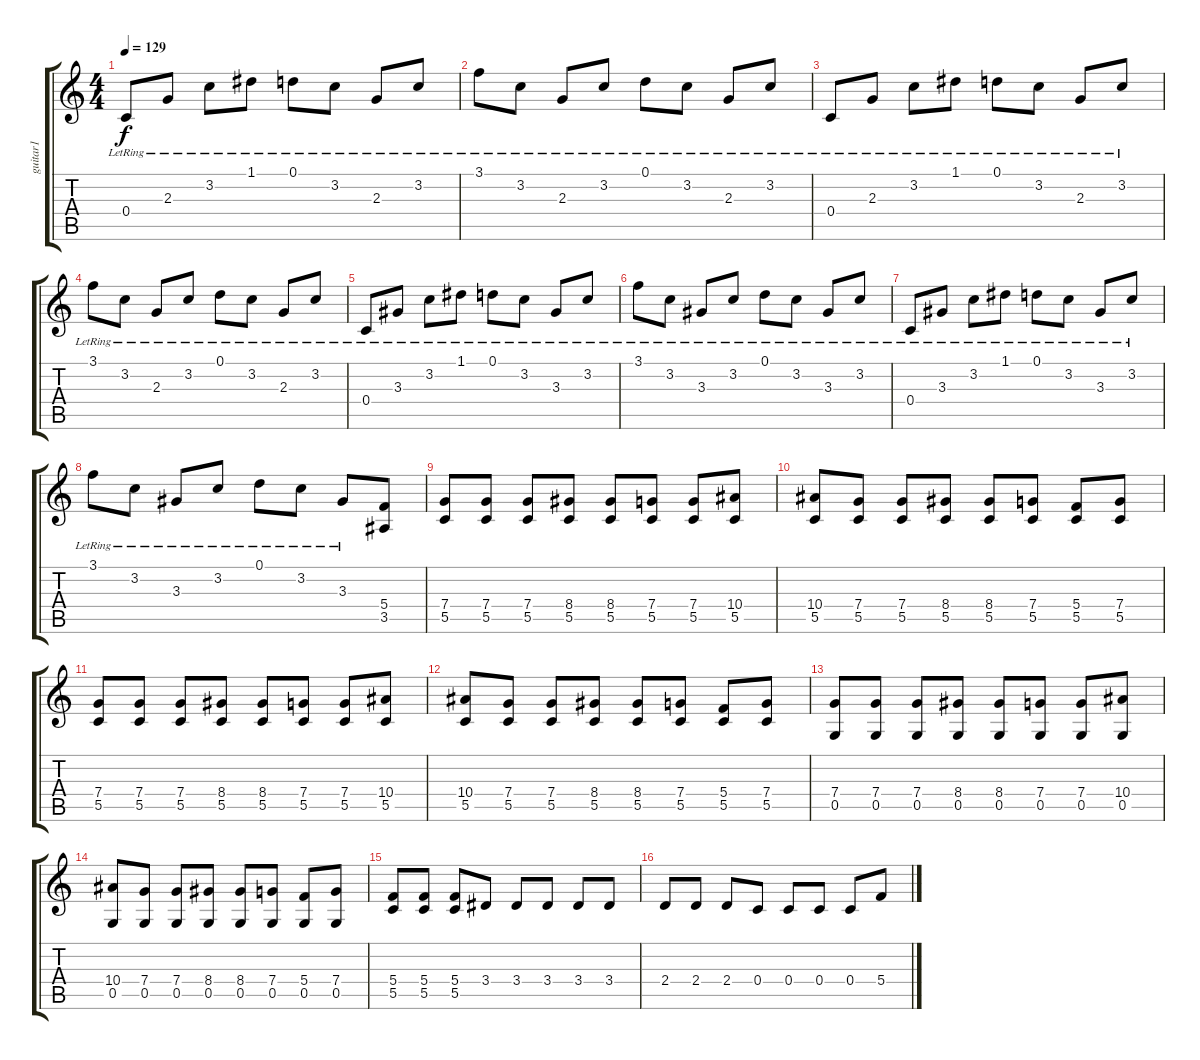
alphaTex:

\track ("guitar1" "guitar1") {instrument overdrivenguitar}
\staff {score tabs}
\tuning (D4 A3 F3 C3 G2 D2) {hide}
\ts (4 4)
\tempo 129
\clef g2
\ks c
0.4{lr}.8{dy f instrument acousticguitarsteel} 2.3{lr}.8 3.2{lr}.8 1.1{lr}.8 0.1{lr}.8 3.2{lr}.8 2.3{lr}.8 3.2{lr}.8 |
3.1{lr}.8 3.2{lr}.8 2.3{lr}.8 3.2{lr}.8 0.1{lr}.8 3.2{lr}.8 2.3{lr}.8 3.2{lr}.8 |
0.4{lr}.8 2.3{lr}.8 3.2{lr}.8 1.1{lr}.8 0.1{lr}.8 3.2{lr}.8 2.3{lr}.8 3.2{lr}.8 |
3.1{lr}.8 3.2{lr}.8 2.3{lr}.8 3.2{lr}.8 0.1{lr}.8 3.2{lr}.8 2.3{lr}.8 3.2{lr}.8 |
0.4{lr}.8 3.3{lr}.8 3.2{lr}.8 1.1{lr}.8 0.1{lr}.8 3.2{lr}.8 3.3{lr}.8 3.2{lr}.8 |
3.1{lr}.8 3.2{lr}.8 3.3{lr}.8 3.2{lr}.8 0.1{lr}.8 3.2{lr}.8 3.3{lr}.8 3.2{lr}.8 |
0.4{lr}.8 3.3{lr}.8 3.2{lr}.8 1.1{lr}.8 0.1{lr}.8 3.2{lr}.8 3.3{lr}.8 3.2{lr}.8 |
3.1{lr}.8 3.2{lr}.8 3.3{lr}.8 3.2{lr}.8 0.1{lr}.8 3.2{lr}.8 3.3{lr}.8 (5.4 3.5).8{volume 16 instrument distortionguitar} |
(7.4 5.5).8 (7.4 5.5).8 (7.4 5.5).8 (8.4 5.5).8 (8.4 5.5).8 (7.4 5.5).8 (7.4 5.5).8 (10.4 5.5).8 |
(10.4 5.5).8 (7.4 5.5).8 (7.4 5.5).8 (8.4 5.5).8 (8.4 5.5).8 (7.4 5.5).8 (5.4 5.5).8 (7.4 5.5).8 |
(7.4 5.5).8 (7.4 5.5).8 (7.4 5.5).8 (8.4 5.5).8 (8.4 5.5).8 (7.4 5.5).8 (7.4 5.5).8 (10.4 5.5).8 |
(10.4 5.5).8 (7.4 5.5).8 (7.4 5.5).8 (8.4 5.5).8 (8.4 5.5).8 (7.4 5.5).8 (5.4 5.5).8 (7.4 5.5).8 |
(7.4 0.5).8 (7.4 0.5).8 (7.4 0.5).8 (8.4 0.5).8 (8.4 0.5).8 (7.4 0.5).8 (7.4 0.5).8 (10.4 0.5).8 |
(10.4 0.5).8 (7.4 0.5).8 (7.4 0.5).8 (8.4 0.5).8 (8.4 0.5).8 (7.4 0.5).8 (5.4 0.5).8 (7.4 0.5).8 |
(5.4 5.5).8 (5.4 5.5).8 (5.4 5.5).8 3.4.8 3.4.8 3.4.8 3.4.8 3.4.8 |
2.4.8 2.4.8 2.4.8 0.4.8 0.4.8 0.4.8 0.4.8 5.4.8
